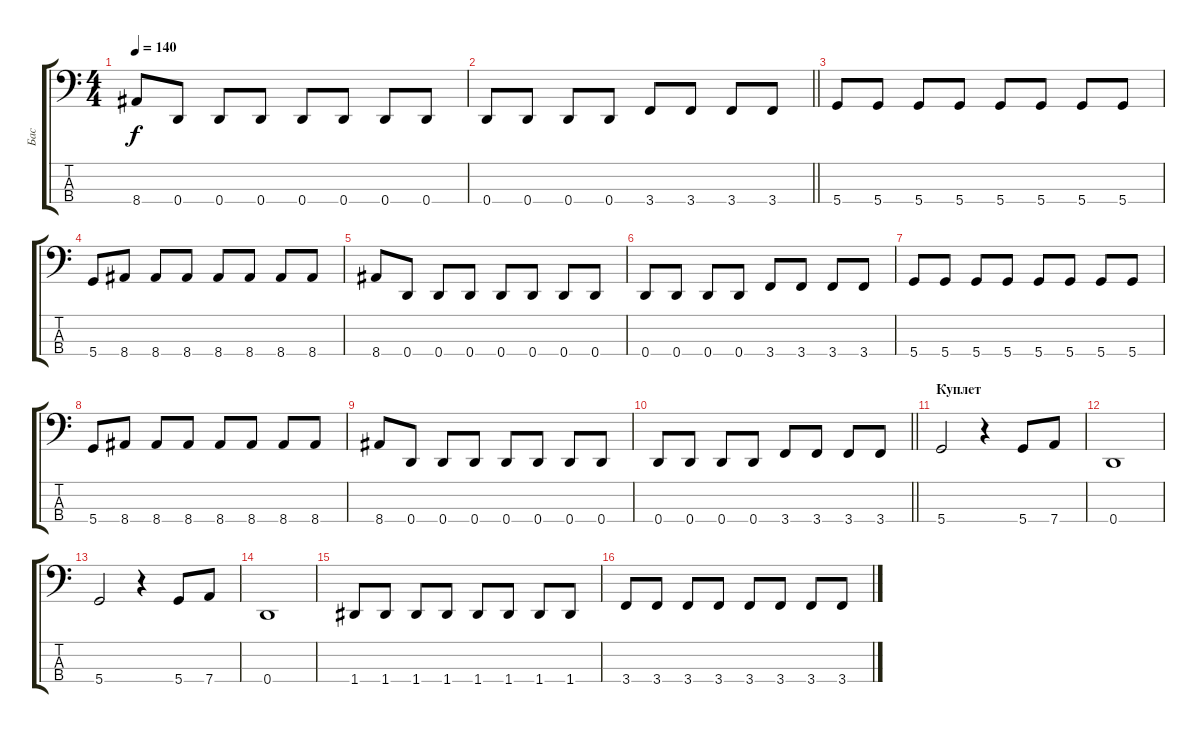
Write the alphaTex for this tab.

\track ("Бас" "Бас") {instrument electricbasspick}
\staff {score tabs}
\tuning (F2 C2 G1 D1) {hide}
\ts (4 4)
\tempo 140
\clef f4
\ks c
8.4.8{dy f} 0.4.8 0.4.8 0.4.8 0.4.8 0.4.8 0.4.8 0.4.8 |
\barLineRight lightlight
0.4.8 0.4.8 0.4.8 0.4.8 3.4.8 3.4.8 3.4.8 3.4.8 |
5.4.8 5.4.8 5.4.8 5.4.8 5.4.8 5.4.8 5.4.8 5.4.8 |
5.4.8 8.4.8 8.4.8 8.4.8 8.4.8 8.4.8 8.4.8 8.4.8 |
8.4.8 0.4.8 0.4.8 0.4.8 0.4.8 0.4.8 0.4.8 0.4.8 |
0.4.8 0.4.8 0.4.8 0.4.8 3.4.8 3.4.8 3.4.8 3.4.8 |
5.4.8 5.4.8 5.4.8 5.4.8 5.4.8 5.4.8 5.4.8 5.4.8 |
5.4.8 8.4.8 8.4.8 8.4.8 8.4.8 8.4.8 8.4.8 8.4.8 |
8.4.8 0.4.8 0.4.8 0.4.8 0.4.8 0.4.8 0.4.8 0.4.8 |
\barLineRight lightlight
0.4.8 0.4.8 0.4.8 0.4.8 3.4.8 3.4.8 3.4.8 3.4.8 |
\section ("" "Куплет")
5.4.2 r.4 5.4.8 7.4.8 |
0.4.1 |
5.4.2 r.4 5.4.8 7.4.8 |
0.4.1 |
1.4.8 1.4.8 1.4.8 1.4.8 1.4.8 1.4.8 1.4.8 1.4.8 |
3.4.8 3.4.8 3.4.8 3.4.8 3.4.8 3.4.8 3.4.8 3.4.8
